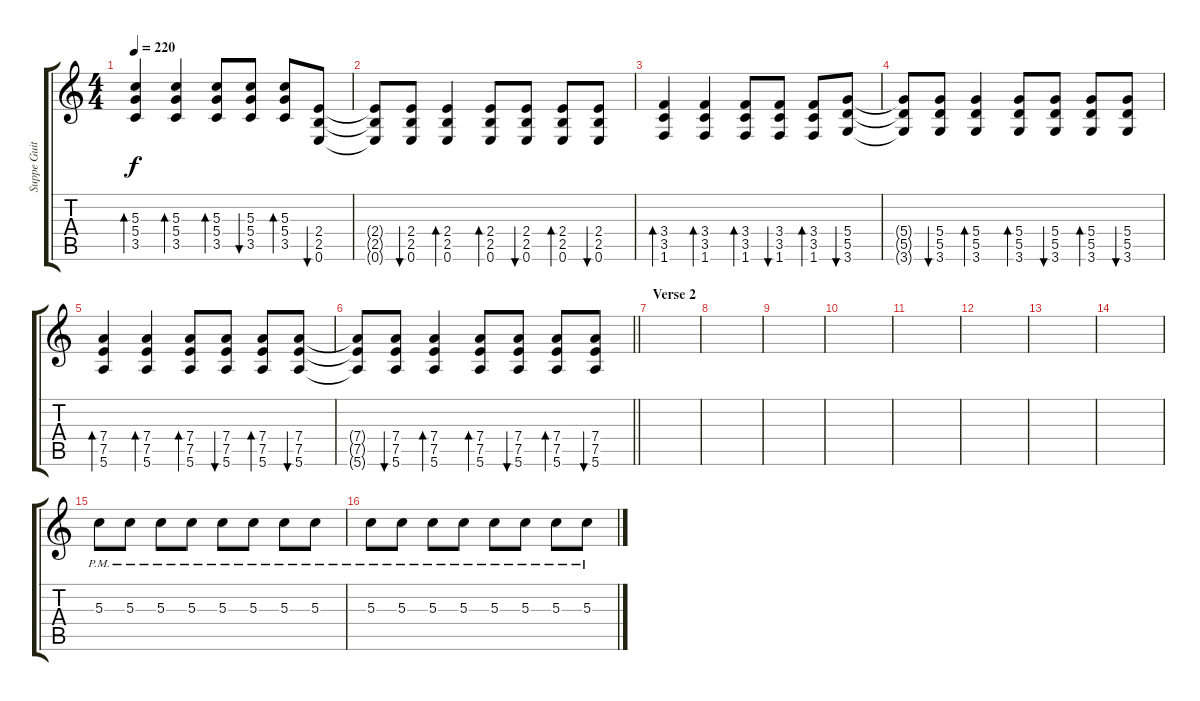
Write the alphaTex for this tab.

\track ("Suppe Guitar" "Suppe Guit") {instrument distortionguitar}
\staff {score tabs}
\tuning (E4 B3 G3 D3 A2 E2) {hide}
\ts (4 4)
\tempo 220
\clef g2
\ks c
(5.3 5.4 3.5).4{bd 60 dy f} (5.3 5.4 3.5).4{bd 60} (5.3 5.4 3.5).8{bd 60} (5.3 5.4 3.5).8{bu 60} (5.3 5.4 3.5).8{bd 60} (2.4 2.5 0.6).8{bu 60} |
(2.4{t} 2.5{t} 0.6{t}).8 (2.4 2.5 0.6).8{bu 60} (2.4 2.5 0.6).4{bd 60} (2.4 2.5 0.6).8{bd 60} (2.4 2.5 0.6).8{bu 60} (2.4 2.5 0.6).8{bd 60} (2.4 2.5 0.6).8{bu 60} |
(3.4 3.5 1.6).4{bd 60} (3.4 3.5 1.6).4{bd 60} (3.4 3.5 1.6).8{bd 60} (3.4 3.5 1.6).8{bu 60} (3.4 3.5 1.6).8{bd 60} (5.4 5.5 3.6).8{bu 60} |
(5.4{t} 5.5{t} 3.6{t}).8 (5.4 5.5 3.6).8{bu 60} (5.4 5.5 3.6).4{bd 60} (5.4 5.5 3.6).8{bd 60} (5.4 5.5 3.6).8{bu 60} (5.4 5.5 3.6).8{bd 60} (5.4 5.5 3.6).8{bu 60} |
(7.4 7.5 5.6).4{bd 60} (7.4 7.5 5.6).4{bd 60} (7.4 7.5 5.6).8{bd 60} (7.4 7.5 5.6).8{bu 60} (7.4 7.5 5.6).8{bd 60} (7.4 7.5 5.6).8{bu 60} |
\barLineRight lightlight
(7.4{t} 7.5{t} 5.6{t}).8 (7.4 7.5 5.6).8{bu 60} (7.4 7.5 5.6).4{bd 60} (7.4 7.5 5.6).8{bd 60} (7.4 7.5 5.6).8{bu 60} (7.4 7.5 5.6).8{bd 60} (7.4 7.5 5.6).8{bu 60} |
\section ("" "Verse 2")
|
|
|
|
|
|
|
|
5.3{pm}.8 5.3{pm}.8 5.3{pm}.8 5.3{pm}.8 5.3{pm}.8 5.3{pm}.8 5.3{pm}.8 5.3{pm}.8 |
5.3{pm}.8 5.3{pm}.8 5.3{pm}.8 5.3{pm}.8 5.3{pm}.8 5.3{pm}.8 5.3{pm}.8 5.3{pm}.8
